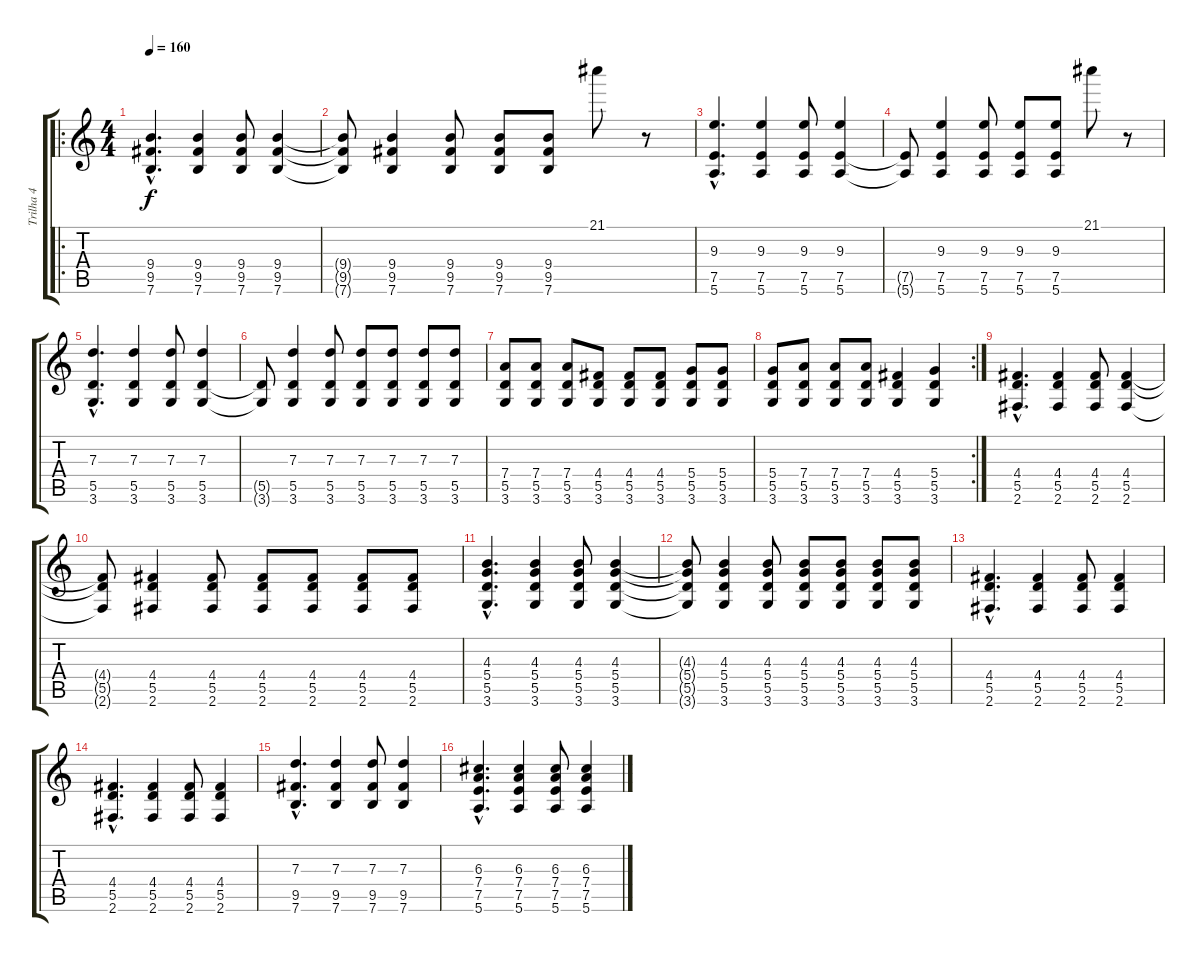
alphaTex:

\track ("Trilha 4" "Trilha 4") {instrument overdrivenguitar}
\staff {score tabs}
\tuning (E4 B3 G3 D3 A2 E2) {hide}
\ro
\ts (4 4)
\tempo 160
\clef g2
\ks c
(9.4{hac} 9.5{hac} 7.6{hac}).4{d dy f} (9.4 9.5 7.6).4 (9.4 9.5 7.6).8 (9.4 9.5 7.6).4 |
(9.4{t} 9.5{t} 7.6{t}).8 (9.4 9.5 7.6).4 (9.4 9.5 7.6).8 (9.4 9.5 7.6).8 (9.4 9.5 7.6).8 21.1.8 r.8 |
(9.3{hac} 7.5{hac} 5.6{hac}).4{d} (9.3 7.5 5.6).4 (9.3 7.5 5.6).8 (9.3 7.5 5.6).4 |
(7.5{t} 5.6{t}).8 (9.3 7.5 5.6).4 (9.3 7.5 5.6).8 (9.3 7.5 5.6).8 (9.3 7.5 5.6).8 21.1.8 r.8 |
(7.3{hac} 5.5{hac} 3.6{hac}).4{d} (7.3 5.5 3.6).4 (7.3 5.5 3.6).8 (7.3 5.5 3.6).4 |
(5.5{t} 3.6{t}).8 (7.3 5.5 3.6).4 (7.3 5.5 3.6).8 (7.3 5.5 3.6).8 (7.3 5.5 3.6).8 (7.3 5.5 3.6).8 (7.3 5.5 3.6).8 |
(7.4 5.5 3.6).8 (7.4 5.5 3.6).8 (7.4 5.5 3.6).8 (4.4 5.5 3.6).8 (4.4 5.5 3.6).8 (4.4 5.5 3.6).8 (5.4 5.5 3.6).8 (5.4 5.5 3.6).8 |
\rc 2
(5.4 5.5 3.6).8 (7.4 5.5 3.6).8 (7.4 5.5 3.6).8 (7.4 5.5 3.6).8 (4.4 5.5 3.6).4 (5.4 5.5 3.6).4 |
(4.4{hac} 5.5{hac} 2.6{hac}).4{d} (4.4 5.5 2.6).4 (4.4 5.5 2.6).8 (4.4 5.5 2.6).4 |
(4.4{t} 5.5{t} 2.6{t}).8 (4.4 5.5 2.6).4 (4.4 5.5 2.6).8 (4.4 5.5 2.6).8 (4.4 5.5 2.6).8 (4.4 5.5 2.6).8 (4.4 5.5 2.6).8 |
(4.3{hac} 5.4{hac} 5.5{hac} 3.6{hac}).4{d} (4.3 5.4 5.5 3.6).4 (4.3 5.4 5.5 3.6).8 (4.3 5.4 5.5 3.6).4 |
(4.3{t} 5.4{t} 5.5{t} 3.6{t}).8 (4.3 5.4 5.5 3.6).4 (4.3 5.4 5.5 3.6).8 (4.3 5.4 5.5 3.6).8 (4.3 5.4 5.5 3.6).8 (4.3 5.4 5.5 3.6).8 (4.3 5.4 5.5 3.6).8 |
(4.4{hac} 5.5{hac} 2.6{hac}).4{d} (4.4 5.5 2.6).4 (4.4 5.5 2.6).8 (4.4 5.5 2.6).4 |
(4.4{hac} 5.5{hac} 2.6{hac}).4{d} (4.4 5.5 2.6).4 (4.4 5.5 2.6).8 (4.4 5.5 2.6).4 |
(7.3{hac} 9.5{hac} 7.6{hac}).4{d} (7.3 9.5 7.6).4 (7.3 9.5 7.6).8 (7.3 9.5 7.6).4 |
(6.3{hac} 7.4{hac} 7.5{hac} 5.6{hac}).4{d} (6.3 7.4 7.5 5.6).4 (6.3 7.4 7.5 5.6).8 (6.3 7.4 7.5 5.6).4
